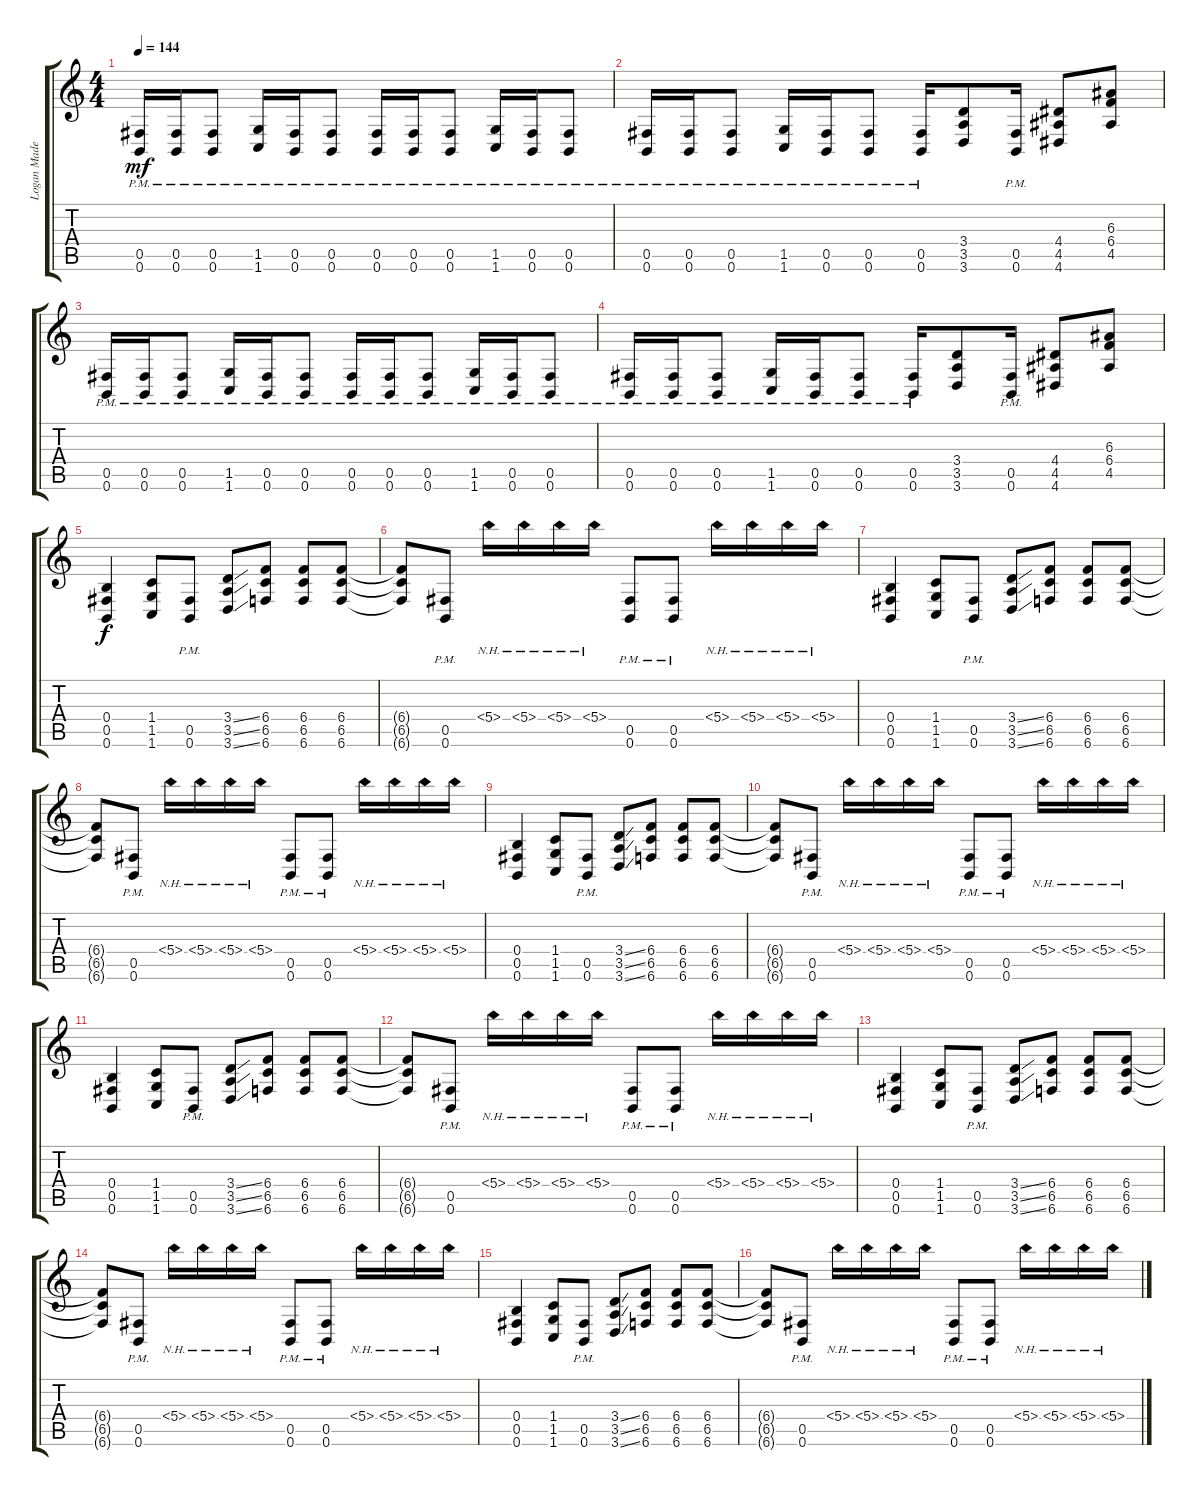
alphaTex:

\track ("Logan Mader" "Logan Made") {instrument distortionguitar}
\staff {score tabs}
\tuning (Db4 Ab3 E3 B2 Gb2 B1) {hide}
\ts (4 4)
\tempo 144
\clef g2
\ks c
(0.5{pm} 0.6{pm}).16{dy mf} (0.5{pm} 0.6{pm}).16 (0.5{pm} 0.6{pm}).8 (1.5{pm} 1.6{pm}).16 (0.5{pm} 0.6{pm}).16 (0.5{pm} 0.6{pm}).8 (0.5{pm} 0.6{pm}).16 (0.5{pm} 0.6{pm}).16 (0.5{pm} 0.6{pm}).8 (1.5{pm} 1.6{pm}).16 (0.5{pm} 0.6{pm}).16 (0.5{pm} 0.6{pm}).8 |
(0.5{pm} 0.6{pm}).16 (0.5{pm} 0.6{pm}).16 (0.5{pm} 0.6{pm}).8 (1.5{pm} 1.6{pm}).16 (0.5{pm} 0.6{pm}).16 (0.5{pm} 0.6{pm}).8 (0.5{pm} 0.6{pm}).16 (3.4 3.5 3.6).8 (0.5{pm} 0.6{pm}).16 (4.4 4.5 4.6).8 (6.3 6.4 4.5).8 |
(0.5{pm} 0.6{pm}).16 (0.5{pm} 0.6{pm}).16 (0.5{pm} 0.6{pm}).8 (1.5{pm} 1.6{pm}).16 (0.5{pm} 0.6{pm}).16 (0.5{pm} 0.6{pm}).8 (0.5{pm} 0.6{pm}).16 (0.5{pm} 0.6{pm}).16 (0.5{pm} 0.6{pm}).8 (1.5{pm} 1.6{pm}).16 (0.5{pm} 0.6{pm}).16 (0.5{pm} 0.6{pm}).8 |
(0.5{pm} 0.6{pm}).16 (0.5{pm} 0.6{pm}).16 (0.5{pm} 0.6{pm}).8 (1.5{pm} 1.6{pm}).16 (0.5{pm} 0.6{pm}).16 (0.5{pm} 0.6{pm}).8 (0.5{pm} 0.6{pm}).16 (3.4 3.5 3.6).8 (0.5{pm} 0.6{pm}).16 (4.4 4.5 4.6).8 (6.3 6.4 4.5).8 |
(0.4 0.5 0.6).4{dy f} (1.4 1.5 1.6).8 (0.5{pm} 0.6{pm}).8 (3.4{ss} 3.5{ss} 3.6{ss}).8 (6.4 6.5 6.6).8 (6.4 6.5 6.6).8 (6.4 6.5 6.6).8 |
(6.4{t} 6.5{t} 6.6{t}).8 (0.5{pm} 0.6{pm}).8 5.4{nh}.16 5.4{nh}.16 5.4{nh}.16 5.4{nh}.16 (0.5{pm} 0.6{pm}).8 (0.5{pm} 0.6{pm}).8 5.4{nh}.16 5.4{nh}.16 5.4{nh}.16 5.4{nh}.16 |
(0.4 0.5 0.6).4 (1.4 1.5 1.6).8 (0.5{pm} 0.6{pm}).8 (3.4{ss} 3.5{ss} 3.6{ss}).8 (6.4 6.5 6.6).8 (6.4 6.5 6.6).8 (6.4 6.5 6.6).8 |
(6.4{t} 6.5{t} 6.6{t}).8 (0.5{pm} 0.6{pm}).8 5.4{nh}.16 5.4{nh}.16 5.4{nh}.16 5.4{nh}.16 (0.5{pm} 0.6{pm}).8 (0.5{pm} 0.6{pm}).8 5.4{nh}.16 5.4{nh}.16 5.4{nh}.16 5.4{nh}.16 |
(0.4 0.5 0.6).4 (1.4 1.5 1.6).8 (0.5{pm} 0.6{pm}).8 (3.4{ss} 3.5{ss} 3.6{ss}).8 (6.4 6.5 6.6).8 (6.4 6.5 6.6).8 (6.4 6.5 6.6).8 |
(6.4{t} 6.5{t} 6.6{t}).8 (0.5{pm} 0.6{pm}).8 5.4{nh}.16 5.4{nh}.16 5.4{nh}.16 5.4{nh}.16 (0.5{pm} 0.6{pm}).8 (0.5{pm} 0.6{pm}).8 5.4{nh}.16 5.4{nh}.16 5.4{nh}.16 5.4{nh}.16 |
(0.4 0.5 0.6).4 (1.4 1.5 1.6).8 (0.5{pm} 0.6{pm}).8 (3.4{ss} 3.5{ss} 3.6{ss}).8 (6.4 6.5 6.6).8 (6.4 6.5 6.6).8 (6.4 6.5 6.6).8 |
(6.4{t} 6.5{t} 6.6{t}).8 (0.5{pm} 0.6{pm}).8 5.4{nh}.16 5.4{nh}.16 5.4{nh}.16 5.4{nh}.16 (0.5{pm} 0.6{pm}).8 (0.5{pm} 0.6{pm}).8 5.4{nh}.16 5.4{nh}.16 5.4{nh}.16 5.4{nh}.16 |
(0.4 0.5 0.6).4 (1.4 1.5 1.6).8 (0.5{pm} 0.6{pm}).8 (3.4{ss} 3.5{ss} 3.6{ss}).8 (6.4 6.5 6.6).8 (6.4 6.5 6.6).8 (6.4 6.5 6.6).8 |
(6.4{t} 6.5{t} 6.6{t}).8 (0.5{pm} 0.6{pm}).8 5.4{nh}.16 5.4{nh}.16 5.4{nh}.16 5.4{nh}.16 (0.5{pm} 0.6{pm}).8 (0.5{pm} 0.6{pm}).8 5.4{nh}.16 5.4{nh}.16 5.4{nh}.16 5.4{nh}.16 |
(0.4 0.5 0.6).4 (1.4 1.5 1.6).8 (0.5{pm} 0.6{pm}).8 (3.4{ss} 3.5{ss} 3.6{ss}).8 (6.4 6.5 6.6).8 (6.4 6.5 6.6).8 (6.4 6.5 6.6).8 |
(6.4{t} 6.5{t} 6.6{t}).8 (0.5{pm} 0.6{pm}).8 5.4{nh}.16 5.4{nh}.16 5.4{nh}.16 5.4{nh}.16 (0.5{pm} 0.6{pm}).8 (0.5{pm} 0.6{pm}).8 5.4{nh}.16 5.4{nh}.16 5.4{nh}.16 5.4{nh}.16
